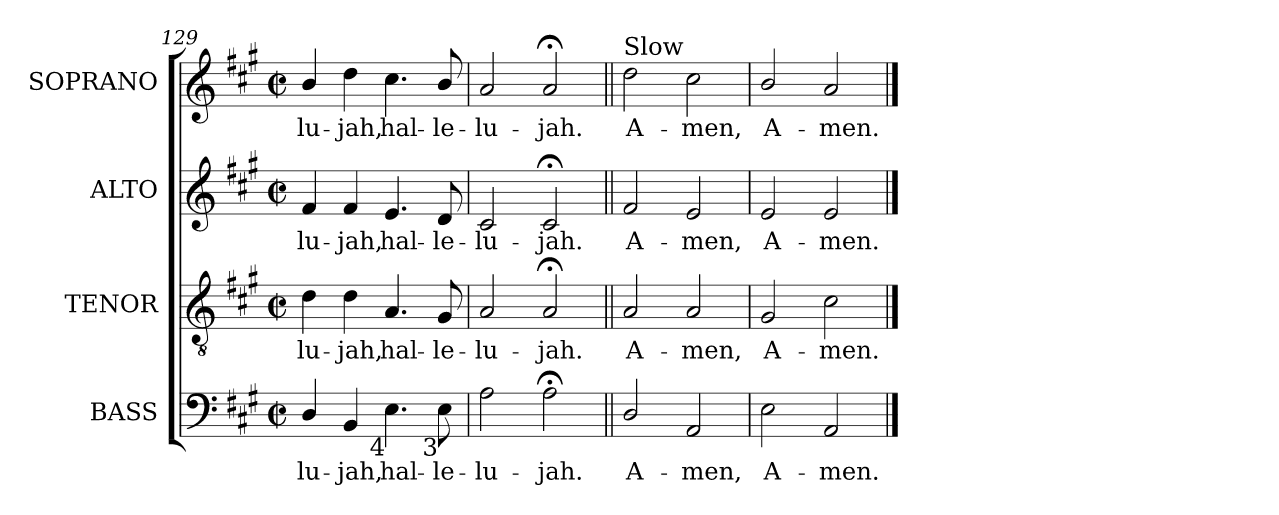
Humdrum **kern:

**kern	**text	**kern	**text	**kern	**text	**kern	**text
*part4	*part4	*part3	*part3	*part2	*part2	*part1	*part1
*staff4	*staff4	*staff3	*staff3	*staff2	*staff2	*staff1	*staff1
*I"BASS	*	*I"TENOR	*	*I"ALTO	*	*I"SOPRANO	*
*I'B.	*	*I'T.	*	*I'A.	*	*I'S.	*
!!LO:LB:g=z
*clefF4	*	*clefGv2	*	*clefG2	*	*clefG2	*
*	*	*ITrd7c12	*	*	*	*	*
*k[f#c#g#]	*	*k[f#c#g#]	*	*k[f#c#g#]	*	*k[f#c#g#]	*
*A:	*	*A:	*	*A:	*	*A:	*
*M2/2	*	*M2/2	*	*M2/2	*	*M2/2	*
*met(c|)	*	*met(c|)	*	*met(c|)	*	*met(c|)	*
=129	=129	=129	=129	=129	=129	=129	=129
!	!LO:LY:b:color=#000000	!	!	!	!	!	!
!	!	!	!LO:LY:b:color=#000000	!	!	!	!
!	!	!	!	!	!LO:LY:b:color=#000000	!	!
!	!	!	!	!	!	!	!LO:LY:b:color=#000000
4Di/	-lu-	4Di\	-lu-	4f#i/	-lu-	4bi/	-lu-
!	!LO:LY:b:color=#000000	!	!	!	!	!	!
!	!	!	!LO:LY:b:color=#000000	!	!	!	!
!	!	!	!	!	!LO:LY:b:color=#000000	!	!
!	!	!	!	!	!	!	!LO:LY:b:color=#000000
4BBi/	-jah,	4Di\	-jah,	4f#i/	-jah,	4ddi\	-jah,
!	!LO:LY:b:color=#000000	!	!	!	!	!	!
!	!	!	!LO:LY:b:color=#000000	!	!	!	!
!	!	!	!	!	!LO:LY:b:color=#000000	!	!
!LO:TX:b:rj:t=4	!	!	!	!	!	!	!
!	!	!	!	!	!	!	!LO:LY:b:color=#000000
4.Ei\	hal-	4.AAi/	hal-	4.ei/	hal-	4.cc#i\	hal-
!	!LO:LY:b:color=#000000	!	!	!	!	!	!
!	!	!	!LO:LY:b:color=#000000	!	!	!	!
!	!	!	!	!	!LO:LY:b:color=#000000	!	!
!LO:TX:b:rj:t=3	!	!	!	!	!	!	!
!	!	!	!	!	!	!	!LO:LY:b:color=#000000
8Ei\	-le-	8GG#i/	-le-	8di/	-le-	8bi/	-le-
=130	=130	=130	=130	=130	=130	=130	=130
!	!LO:LY:b:color=#000000	!	!	!	!	!	!
!	!	!	!LO:LY:b:color=#000000	!	!	!	!
!	!	!	!	!	!LO:LY:b:color=#000000	!	!
!	!	!	!	!	!	!	!LO:LY:b:color=#000000
2Ai\	-lu-	2AAi/	-lu-	2c#i/	-lu-	2ai/	-lu-
!	!LO:LY:b:color=#000000	!	!	!	!	!	!
!	!	!	!LO:LY:b:color=#000000	!	!	!	!
!	!	!	!	!	!LO:LY:b:color=#000000	!	!
!	!	!	!	!	!	!	!LO:LY:b:color=#000000
2A;i\	-jah.	2AA;i/	-jah.	2c#;i/	-jah.	2a;i/	-jah.
=131||	=131||	=131||	=131||	=131||	=131||	=131||	=131||
!	!LO:LY:b:color=#000000	!	!	!	!	!	!
!	!	!	!LO:LY:b:color=#000000	!	!	!	!
!	!	!	!	!	!LO:LY:b:color=#000000	!	!
!	!	!	!	!	!	!LO:TX:a:t=Slow	!
!	!	!	!	!	!	!	!LO:LY:b:color=#000000
2Di/	A-	2AAi/	A-	2f#i/	A-	2ddi\	A-
!	!LO:LY:b:color=#000000	!	!	!	!	!	!
!	!	!	!LO:LY:b:color=#000000	!	!	!	!
!	!	!	!	!	!LO:LY:b:color=#000000	!	!
!	!	!	!	!	!	!	!LO:LY:b:color=#000000
2AAi/	-men,	2AAi/	-men,	2ei/	-men,	2cc#i\	-men,
=132	=132	=132	=132	=132	=132	=132	=132
!	!LO:LY:b:color=#000000	!	!	!	!	!	!
!	!	!	!LO:LY:b:color=#000000	!	!	!	!
!	!	!	!	!	!LO:LY:b:color=#000000	!	!
!	!	!	!	!	!	!	!LO:LY:b:color=#000000
2Ei\	A-	2GG#i/	A-	2ei/	A-	2bi/	A-
!	!LO:LY:b:color=#000000	!	!	!	!	!	!
!	!	!	!LO:LY:b:color=#000000	!	!	!	!
!	!	!	!	!	!LO:LY:b:color=#000000	!	!
!	!	!	!	!	!	!	!LO:LY:b:color=#000000
2AAi/	-men.	2C#i\	-men.	2ei/	-men.	2ai/	-men.
==	==	==	==	==	==	==	==
*-	*-	*-	*-	*-	*-	*-	*-
